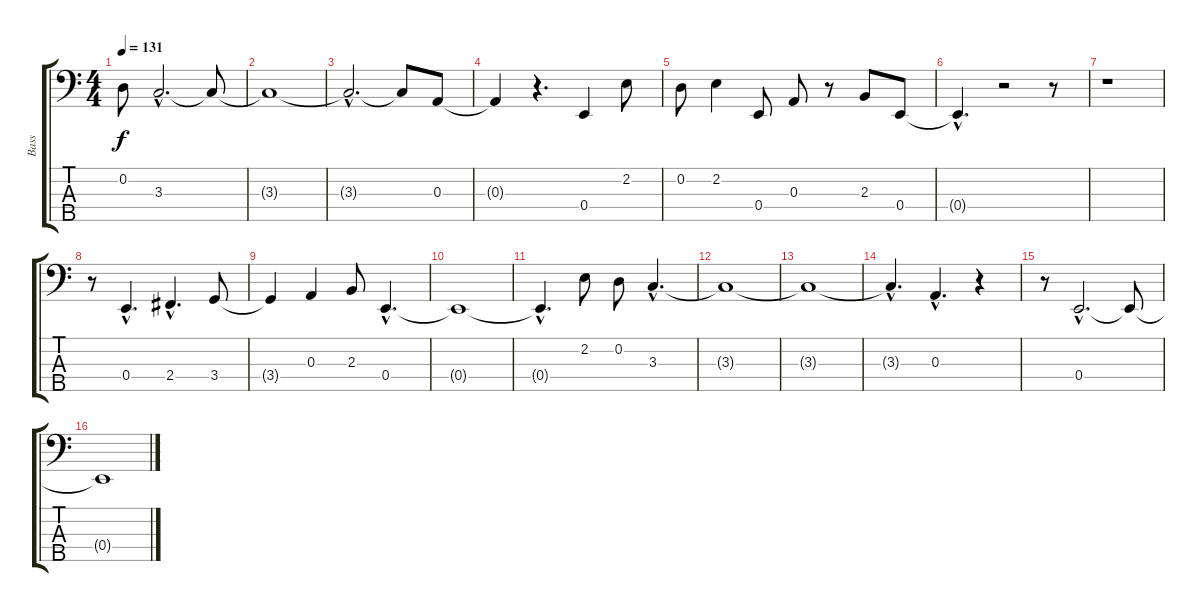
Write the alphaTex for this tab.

\track ("Bass" "Bass") {instrument electricbassfinger}
\staff {score tabs}
\tuning (G2 D2 A1 E1 B0) {hide}
\ts (4 4)
\tempo 131
\clef f4
\ks c
0.2.8{dy f} 3.3{hac}.2{d} 3.3{t}.8 |
3.3{t}.1 |
3.3{hac t}.2{d} 3.3{t}.8 0.3.8 |
0.3{t}.4 r.4{d} 0.4.4 2.2.8 |
0.2.8 2.2.4 0.4.8 0.3.8 r.8 2.3.8 0.4.8 |
0.4{hac t}.4{d} r.2 r.8 |
r.1 |
r.8 0.4{hac}.4{d} 2.4{hac}.4{d} 3.4.8 |
3.4{t}.4 0.3.4 2.3.8 0.4{hac}.4{d} |
0.4{t}.1 |
0.4{hac t}.4{d} 2.2.8 0.2.8 3.3{hac}.4{d} |
3.3{t}.1 |
3.3{t}.1 |
3.3{hac t}.4{d} 0.3{hac}.4{d} r.4 |
r.8 0.4{hac}.2{d} 0.4{t}.8 |
0.4{t}.1
